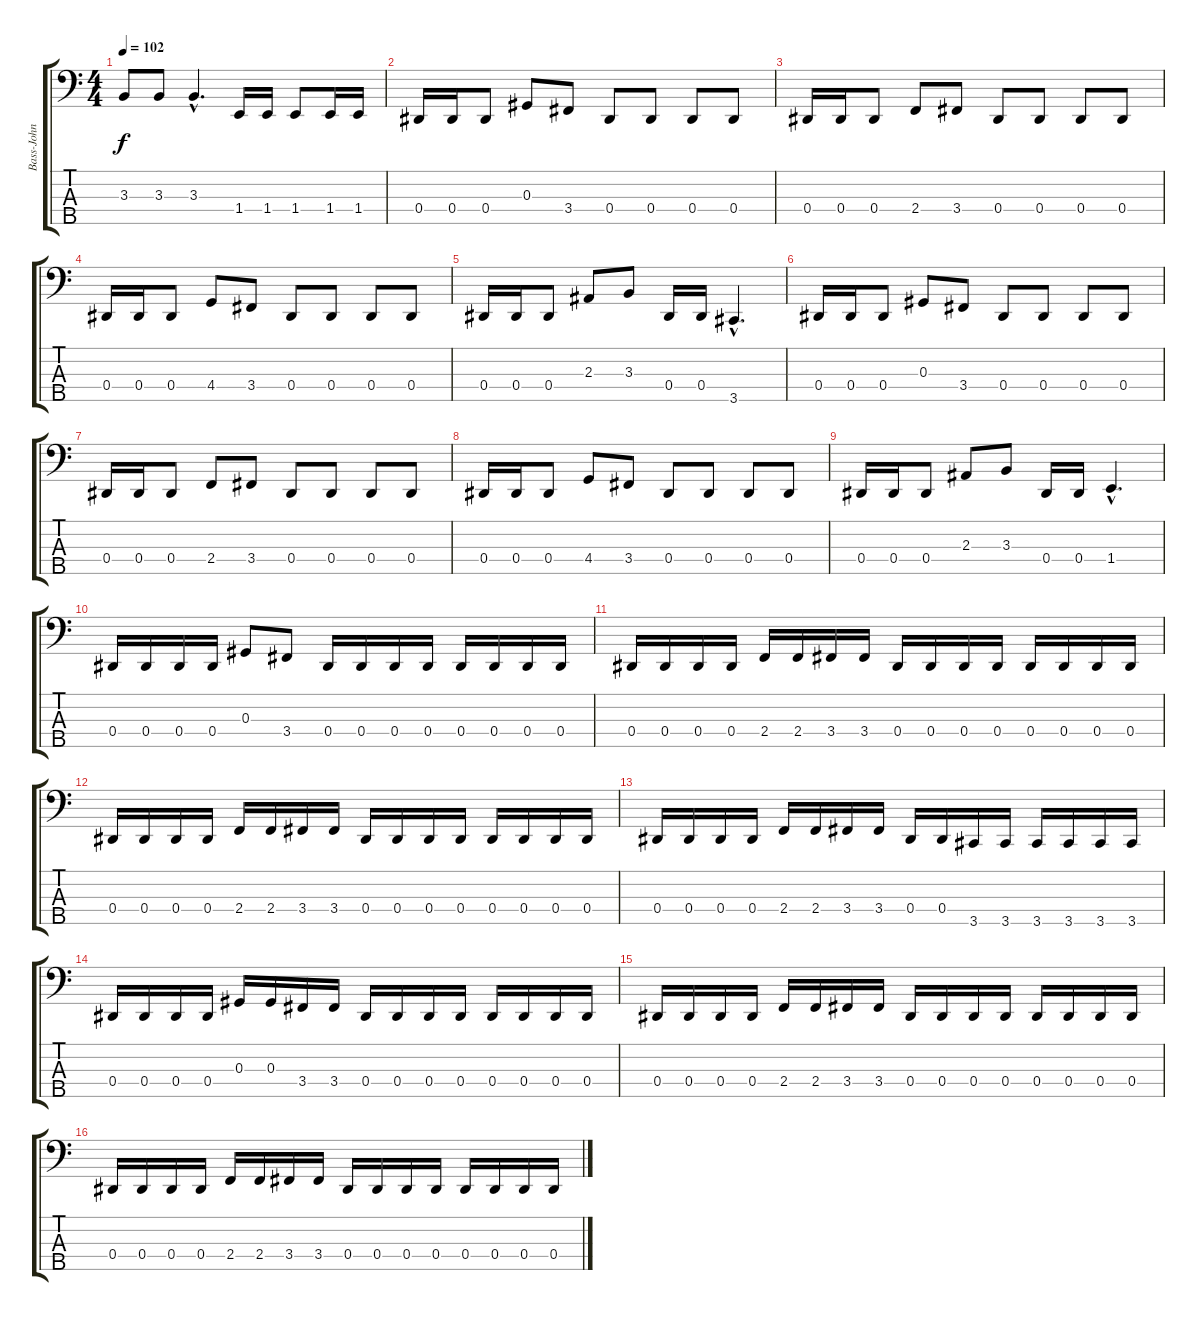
\track ("Bass-John Myung" "Bass-John ") {instrument electricbassfinger}
\staff {score tabs}
\tuning (Gb2 Db2 Ab1 Eb1 Bb0) {hide}
\ts (4 4)
\tempo 102
\clef f4
\ks c
3.3.8{dy f} 3.3.8 3.3{hac}.4{d} 1.4.16 1.4.16 1.4.8 1.4.16 1.4.16 |
0.4.16 0.4.16 0.4.8 0.3.8 3.4.8 0.4.8 0.4.8 0.4.8 0.4.8 |
0.4.16 0.4.16 0.4.8 2.4.8 3.4.8 0.4.8 0.4.8 0.4.8 0.4.8 |
0.4.16 0.4.16 0.4.8 4.4.8 3.4.8 0.4.8 0.4.8 0.4.8 0.4.8 |
0.4.16 0.4.16 0.4.8 2.3.8 3.3.8 0.4.16 0.4.16 3.5{hac}.4{d} |
0.4.16 0.4.16 0.4.8 0.3.8 3.4.8 0.4.8 0.4.8 0.4.8 0.4.8 |
0.4.16 0.4.16 0.4.8 2.4.8 3.4.8 0.4.8 0.4.8 0.4.8 0.4.8 |
0.4.16 0.4.16 0.4.8 4.4.8 3.4.8 0.4.8 0.4.8 0.4.8 0.4.8 |
0.4.16 0.4.16 0.4.8 2.3.8 3.3.8 0.4.16 0.4.16 1.4{hac}.4{d} |
0.4.16 0.4.16 0.4.16 0.4.16 0.3.8 3.4.8 0.4.16 0.4.16 0.4.16 0.4.16 0.4.16 0.4.16 0.4.16 0.4.16 |
0.4.16 0.4.16 0.4.16 0.4.16 2.4.16 2.4.16 3.4.16 3.4.16 0.4.16 0.4.16 0.4.16 0.4.16 0.4.16 0.4.16 0.4.16 0.4.16 |
0.4.16 0.4.16 0.4.16 0.4.16 2.4.16 2.4.16 3.4.16 3.4.16 0.4.16 0.4.16 0.4.16 0.4.16 0.4.16 0.4.16 0.4.16 0.4.16 |
0.4.16 0.4.16 0.4.16 0.4.16 2.4.16 2.4.16 3.4.16 3.4.16 0.4.16 0.4.16 3.5.16 3.5.16 3.5.16 3.5.16 3.5.16 3.5.16 |
0.4.16 0.4.16 0.4.16 0.4.16 0.3.16 0.3.16 3.4.16 3.4.16 0.4.16 0.4.16 0.4.16 0.4.16 0.4.16 0.4.16 0.4.16 0.4.16 |
0.4.16 0.4.16 0.4.16 0.4.16 2.4.16 2.4.16 3.4.16 3.4.16 0.4.16 0.4.16 0.4.16 0.4.16 0.4.16 0.4.16 0.4.16 0.4.16 |
0.4.16 0.4.16 0.4.16 0.4.16 2.4.16 2.4.16 3.4.16 3.4.16 0.4.16 0.4.16 0.4.16 0.4.16 0.4.16 0.4.16 0.4.16 0.4.16
